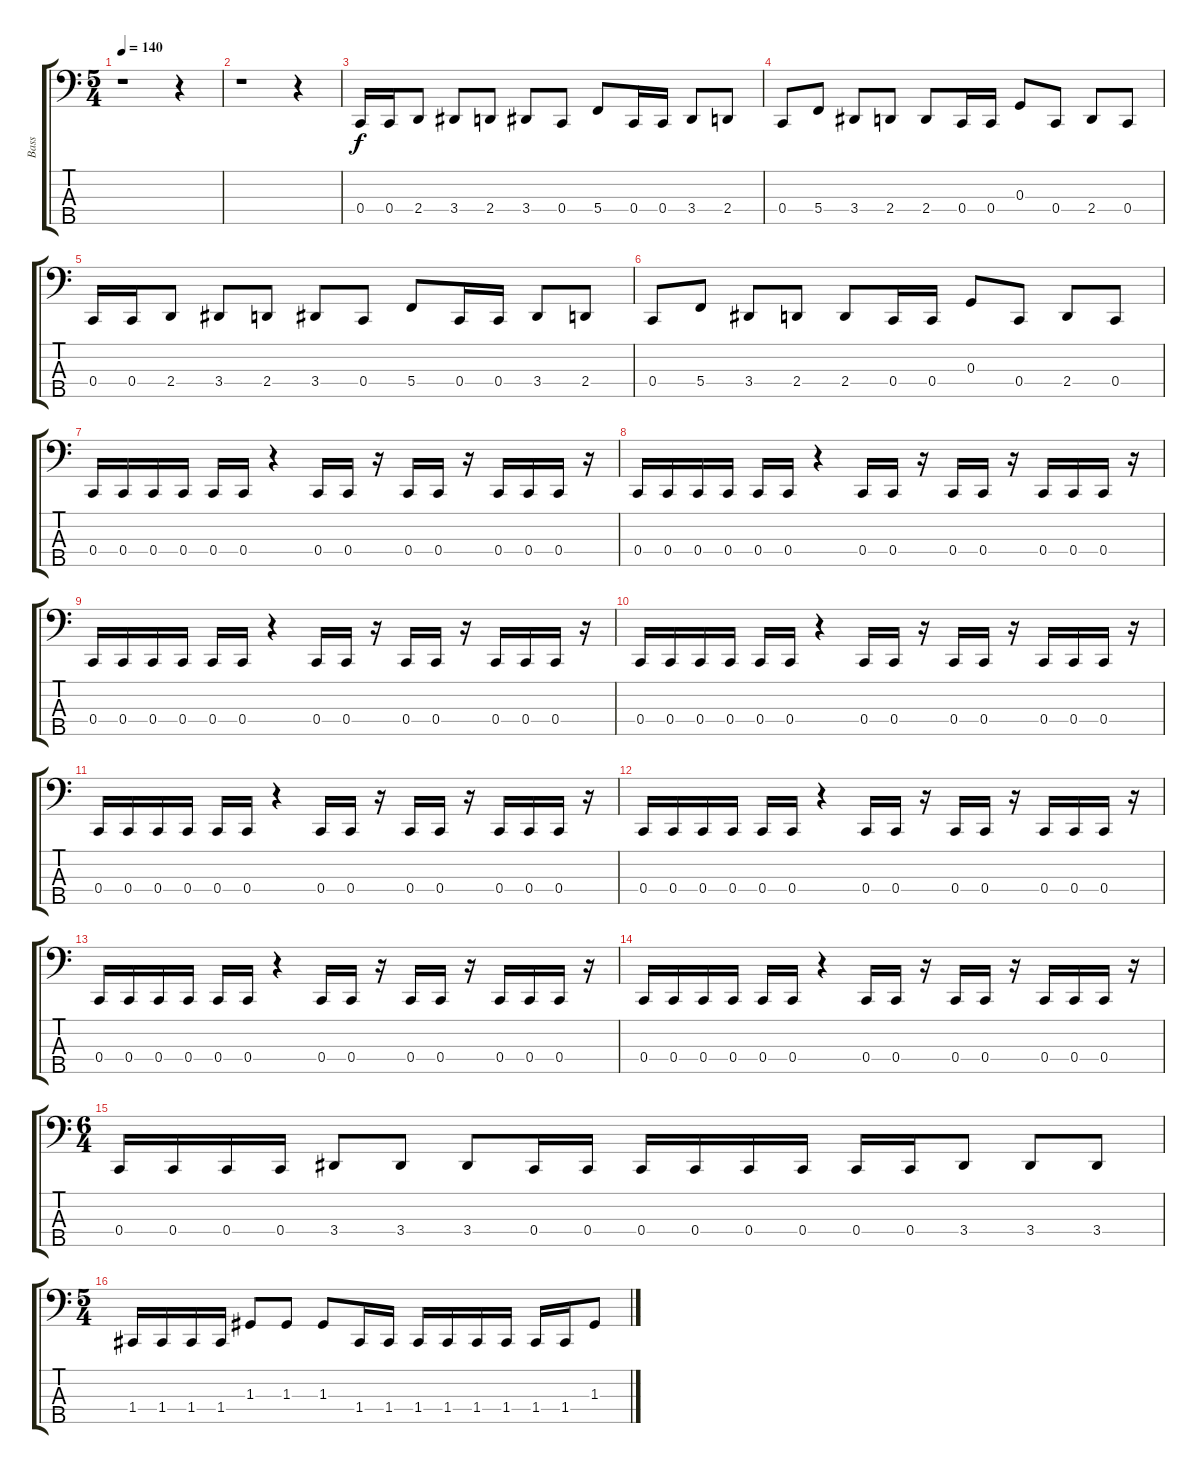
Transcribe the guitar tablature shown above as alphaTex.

\track ("Bass" "Bass") {instrument electricbasspick}
\staff {score tabs}
\tuning (F2 C2 G1 C1 A0) {hide}
\ts (5 4)
\tempo 140
\clef f4
\ks c
r.1{dy f} r.4 |
r.1 r.4 |
0.4.16 0.4.16 2.4.8 3.4.8 2.4.8 3.4.8 0.4.8 5.4.8 0.4.16 0.4.16 3.4.8 2.4.8 |
0.4.8 5.4.8 3.4.8 2.4.8 2.4.8 0.4.16 0.4.16 0.3.8 0.4.8 2.4.8 0.4.8 |
0.4.16 0.4.16 2.4.8 3.4.8 2.4.8 3.4.8 0.4.8 5.4.8 0.4.16 0.4.16 3.4.8 2.4.8 |
0.4.8 5.4.8 3.4.8 2.4.8 2.4.8 0.4.16 0.4.16 0.3.8 0.4.8 2.4.8 0.4.8 |
0.4.16 0.4.16 0.4.16 0.4.16 0.4.16 0.4.16 r.4 0.4.16 0.4.16 r.16 0.4.16 0.4.16 r.16 0.4.16 0.4.16 0.4.16 r.16 |
0.4.16 0.4.16 0.4.16 0.4.16 0.4.16 0.4.16 r.4 0.4.16 0.4.16 r.16 0.4.16 0.4.16 r.16 0.4.16 0.4.16 0.4.16 r.16 |
0.4.16 0.4.16 0.4.16 0.4.16 0.4.16 0.4.16 r.4 0.4.16 0.4.16 r.16 0.4.16 0.4.16 r.16 0.4.16 0.4.16 0.4.16 r.16 |
0.4.16 0.4.16 0.4.16 0.4.16 0.4.16 0.4.16 r.4 0.4.16 0.4.16 r.16 0.4.16 0.4.16 r.16 0.4.16 0.4.16 0.4.16 r.16 |
0.4.16 0.4.16 0.4.16 0.4.16 0.4.16 0.4.16 r.4 0.4.16 0.4.16 r.16 0.4.16 0.4.16 r.16 0.4.16 0.4.16 0.4.16 r.16 |
0.4.16 0.4.16 0.4.16 0.4.16 0.4.16 0.4.16 r.4 0.4.16 0.4.16 r.16 0.4.16 0.4.16 r.16 0.4.16 0.4.16 0.4.16 r.16 |
0.4.16 0.4.16 0.4.16 0.4.16 0.4.16 0.4.16 r.4 0.4.16 0.4.16 r.16 0.4.16 0.4.16 r.16 0.4.16 0.4.16 0.4.16 r.16 |
0.4.16 0.4.16 0.4.16 0.4.16 0.4.16 0.4.16 r.4 0.4.16 0.4.16 r.16 0.4.16 0.4.16 r.16 0.4.16 0.4.16 0.4.16 r.16 |
\ts (6 4)
0.4.16 0.4.16 0.4.16 0.4.16 3.4.8 3.4.8 3.4.8 0.4.16 0.4.16 0.4.16 0.4.16 0.4.16 0.4.16 0.4.16 0.4.16 3.4.8 3.4.8 3.4.8 |
\ts (5 4)
1.4.16 1.4.16 1.4.16 1.4.16 1.3.8 1.3.8 1.3.8 1.4.16 1.4.16 1.4.16 1.4.16 1.4.16 1.4.16 1.4.16 1.4.16 1.3.8
